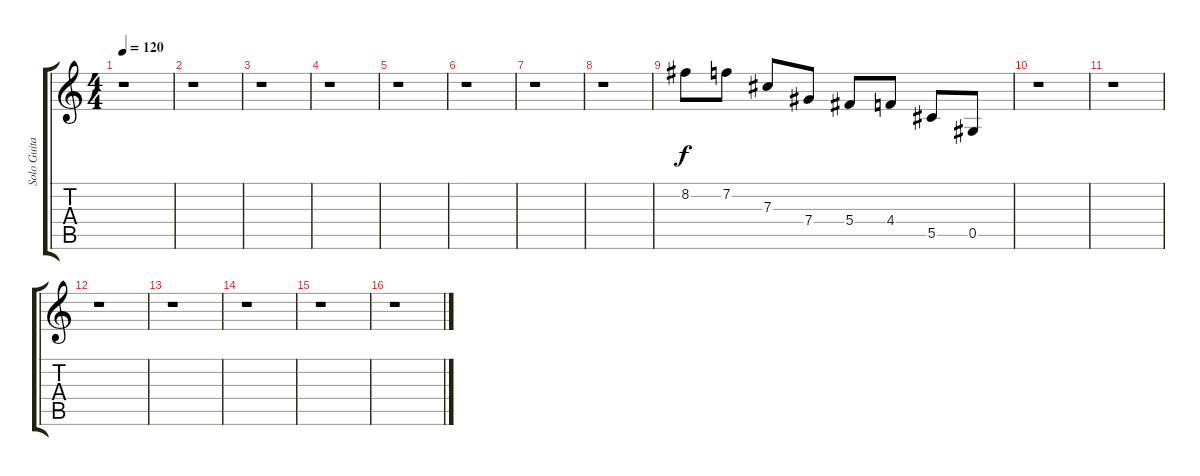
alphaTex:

\track ("Solo Guitar" "Solo Guita") {instrument distortionguitar}
\staff {score tabs}
\tuning (Eb4 Bb3 Gb3 Db3 Ab2 Eb2) {hide}
\ts (4 4)
\tempo 120
\clef g2
\ks c
r.1{dy f} |
r.1 |
r.1 |
r.1 |
r.1 |
r.1 |
r.1 |
r.1 |
8.2.8 7.2.8 7.3.8 7.4.8 5.4.8 4.4.8 5.5.8 0.5.8 |
r.1 |
r.1 |
r.1 |
r.1 |
r.1 |
r.1 |
r.1
